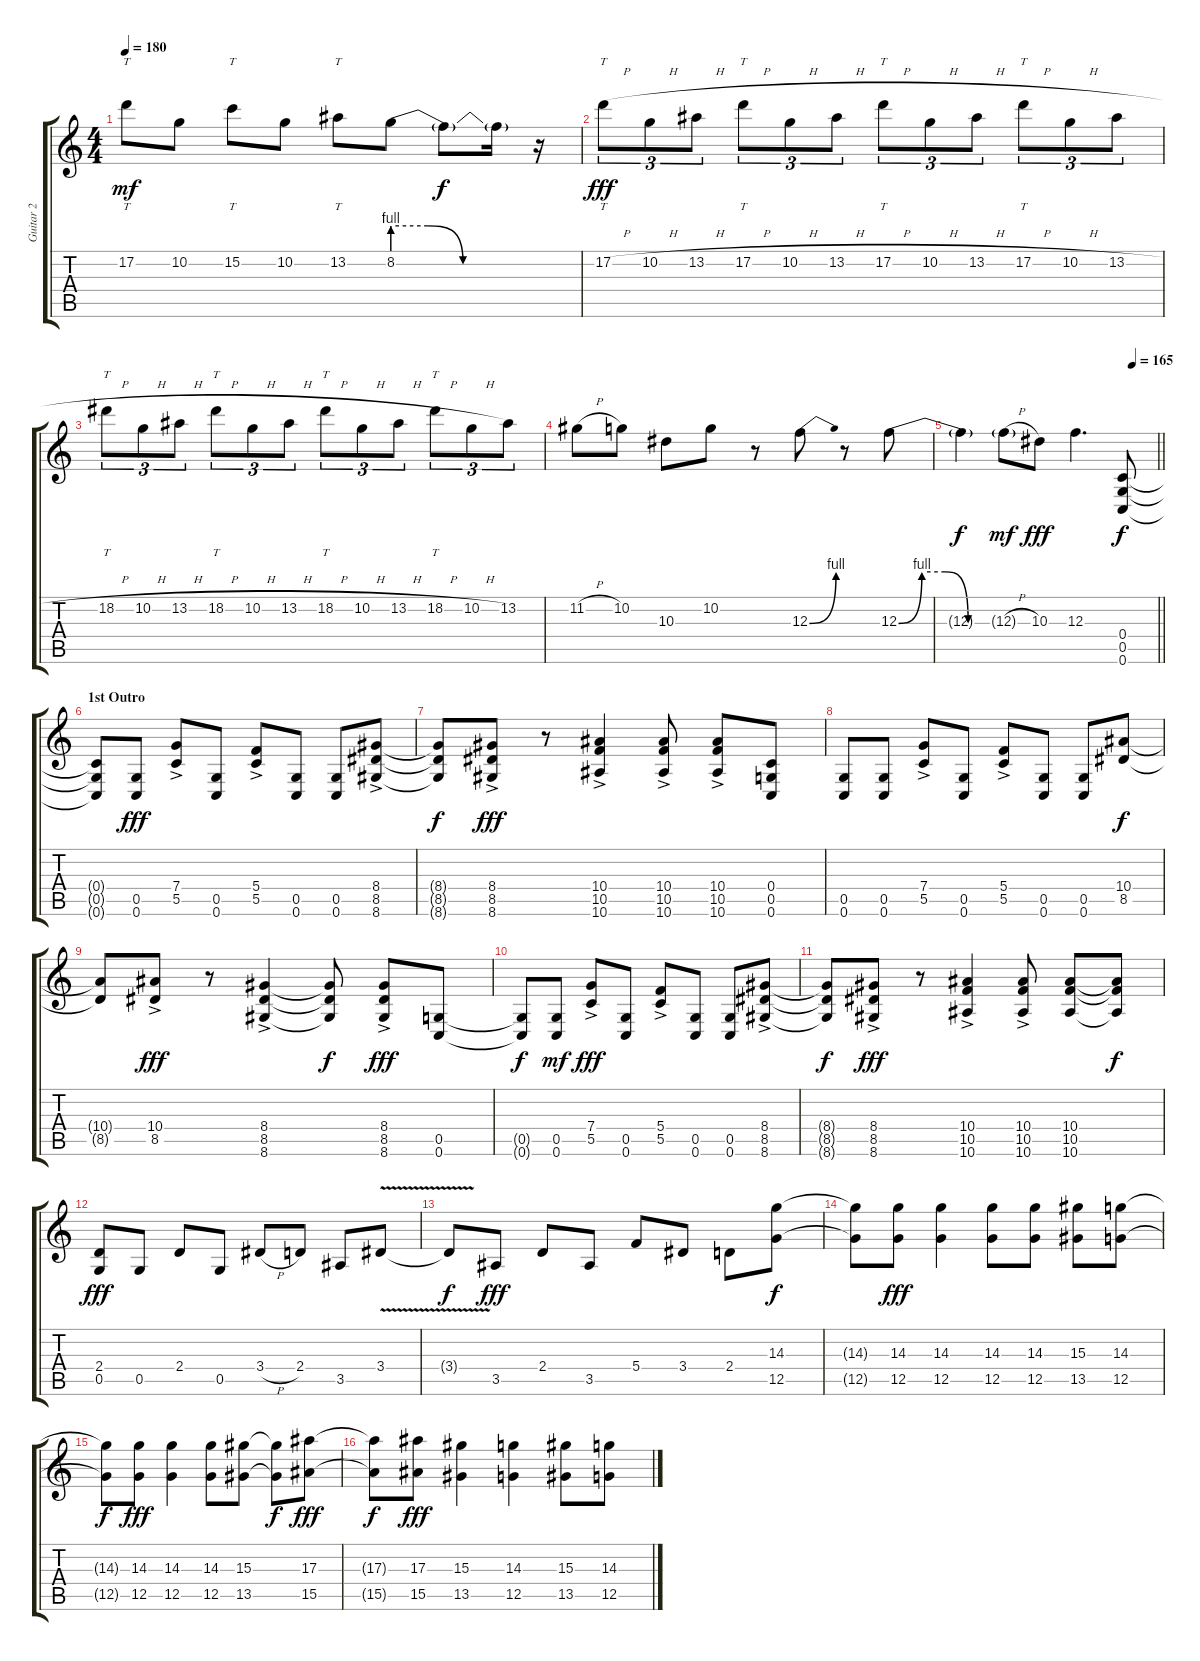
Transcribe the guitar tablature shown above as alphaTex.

\track ("Guitar 2" "Guitar 2") {instrument distortionguitar}
\staff {score tabs}
\tuning (D4 A3 F3 C3 G2 C2) {hide}
\ts (4 4)
\tempo 180
\clef g2
\ks c
17.2.8{tt dy mf} 10.2.8 15.2.8{tt} 10.2.8 13.2.8{tt} 8.2{be (custom 0 4 15 4 30 0 60 0)}.8 8.2{t}.8{dy f} 8.2{t}.16 r.16 |
17.2{h}.8{tt tu (3 2) dy fff} 10.2{h}.8{tu (3 2)} 13.2{h}.8{tu (3 2)} 17.2{h}.8{tt tu (3 2)} 10.2{h}.8{tu (3 2)} 13.2{h}.8{tu (3 2)} 17.2{h}.8{tt tu (3 2)} 10.2{h}.8{tu (3 2)} 13.2{h}.8{tu (3 2)} 17.2{h}.8{tt tu (3 2)} 10.2{h}.8{tu (3 2)} 13.2{h}.8{tu (3 2)} |
18.2{h}.8{tt tu (3 2)} 10.2{h}.8{tu (3 2)} 13.2{h}.8{tu (3 2)} 18.2{h}.8{tt tu (3 2)} 10.2{h}.8{tu (3 2)} 13.2{h}.8{tu (3 2)} 18.2{h}.8{tt tu (3 2)} 10.2{h}.8{tu (3 2)} 13.2{h}.8{tu (3 2)} 18.2{h}.8{tt tu (3 2)} 10.2{h}.8{tu (3 2)} 13.2.8{tu (3 2)} |
11.2{h}.8 10.2.8 10.3.8 10.2.8 r.8 12.3{be (bend 0 0 60 4)}.8 r.8 12.3{be (custom 0 0 15 4 30 4 45 0 60 0)}.8 |
\tempo (165 0.875)
\barLineRight lightlight
12.3{t}.4{dy f} 12.3{h g}.8{dy mf} 10.3.8{dy fff} 12.3.4{d} (0.4 0.5 0.6).8{dy f} |
\section ("" "1st Outro")
(0.4{t} 0.5{t} 0.6{t}).8 (0.5 0.6).8{dy fff} (7.4 5.5{ac}).8 (0.5 0.6).8 (5.4 5.5{ac}).8 (0.5 0.6).8 (0.5 0.6).8 (8.4 8.5 8.6{ac}).8 |
(8.4{t} 8.5{t} 8.6{t}).8{dy f} (8.4 8.5 8.6{ac}).8{dy fff} r.8 (10.4 10.5 10.6{ac}).4 (10.4 10.5 10.6{ac}).8 (10.4 10.5 10.6{ac}).8 (0.4 0.5 0.6).8 |
(0.5 0.6).8 (0.5 0.6).8 (7.4 5.5{ac}).8 (0.5 0.6).8 (5.4 5.5{ac}).8 (0.5 0.6).8 (0.5 0.6).8 (10.4 8.5).8{dy f} |
(10.4{t} 8.5{t}).8 (10.4 8.5{ac}).8{dy fff} r.8 (8.4 8.5 8.6{ac}).4 (8.4{t} 8.5{t} 8.6{t}).8{dy f} (8.4 8.5 8.6{ac}).8{dy fff} (0.5 0.6).8 |
(0.5{t} 0.6{t}).8{dy f} (0.5 0.6).8{dy mf} (7.4 5.5{ac}).8{dy fff} (0.5 0.6).8 (5.4 5.5{ac}).8 (0.5 0.6).8 (0.5 0.6).8 (8.4 8.5 8.6{ac}).8 |
(8.4{t} 8.5{t} 8.6{t}).8{dy f} (8.4 8.5 8.6{ac}).8{dy fff} r.8 (10.4 10.5 10.6{ac}).4 (10.4 10.5 10.6{ac}).8 (10.4 10.5 10.6).8 (10.4{t} 10.5{t} 10.6{t}).8{dy f} |
(2.4 0.5).8{dy fff} 0.5.8 2.4.8 0.5.8 3.4{h}.8 2.4.8 3.5.8 3.4{v}.8{volume 16 instrument guitarharmonics} |
3.4{t}.8{dy f} 3.5.8{dy fff instrument distortionguitar} 2.4.8 3.5.8 5.4.8 3.4.8 2.4.8 (14.3 12.5).8{dy f} |
(14.3{t} 12.5{t}).8 (14.3 12.5).8{dy fff} (14.3 12.5).4 (14.3 12.5).8 (14.3 12.5).8 (15.3 13.5).8 (14.3 12.5).8 |
(14.3{t} 12.5{t}).8{dy f} (14.3 12.5).8{dy fff} (14.3 12.5).4 (14.3 12.5).8 (15.3 13.5).8 (15.3{t} 13.5{t}).8{dy f} (17.3 15.5).8{dy fff} |
(17.3{t} 15.5{t}).8{dy f} (17.3 15.5).8{dy fff} (15.3 13.5).4 (14.3 12.5).4 (15.3 13.5).8 (14.3 12.5).8
